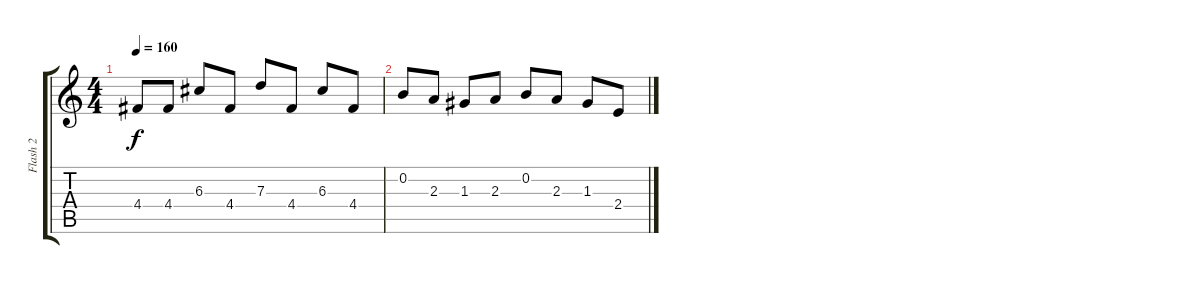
\track ("Flash 2" "Flash 2") {instrument electricguitarclean}
\staff {score tabs}
\tuning (E4 B3 G3 D3 A2 E2) {hide}
\ts (4 4)
\tempo 160
\clef g2
\ks c
4.4.8{dy f} 4.4.8 6.3.8 4.4.8 7.3.8 4.4.8 6.3.8 4.4.8 |
0.2.8 2.3.8 1.3.8 2.3.8 0.2.8 2.3.8 1.3.8 2.4.8
